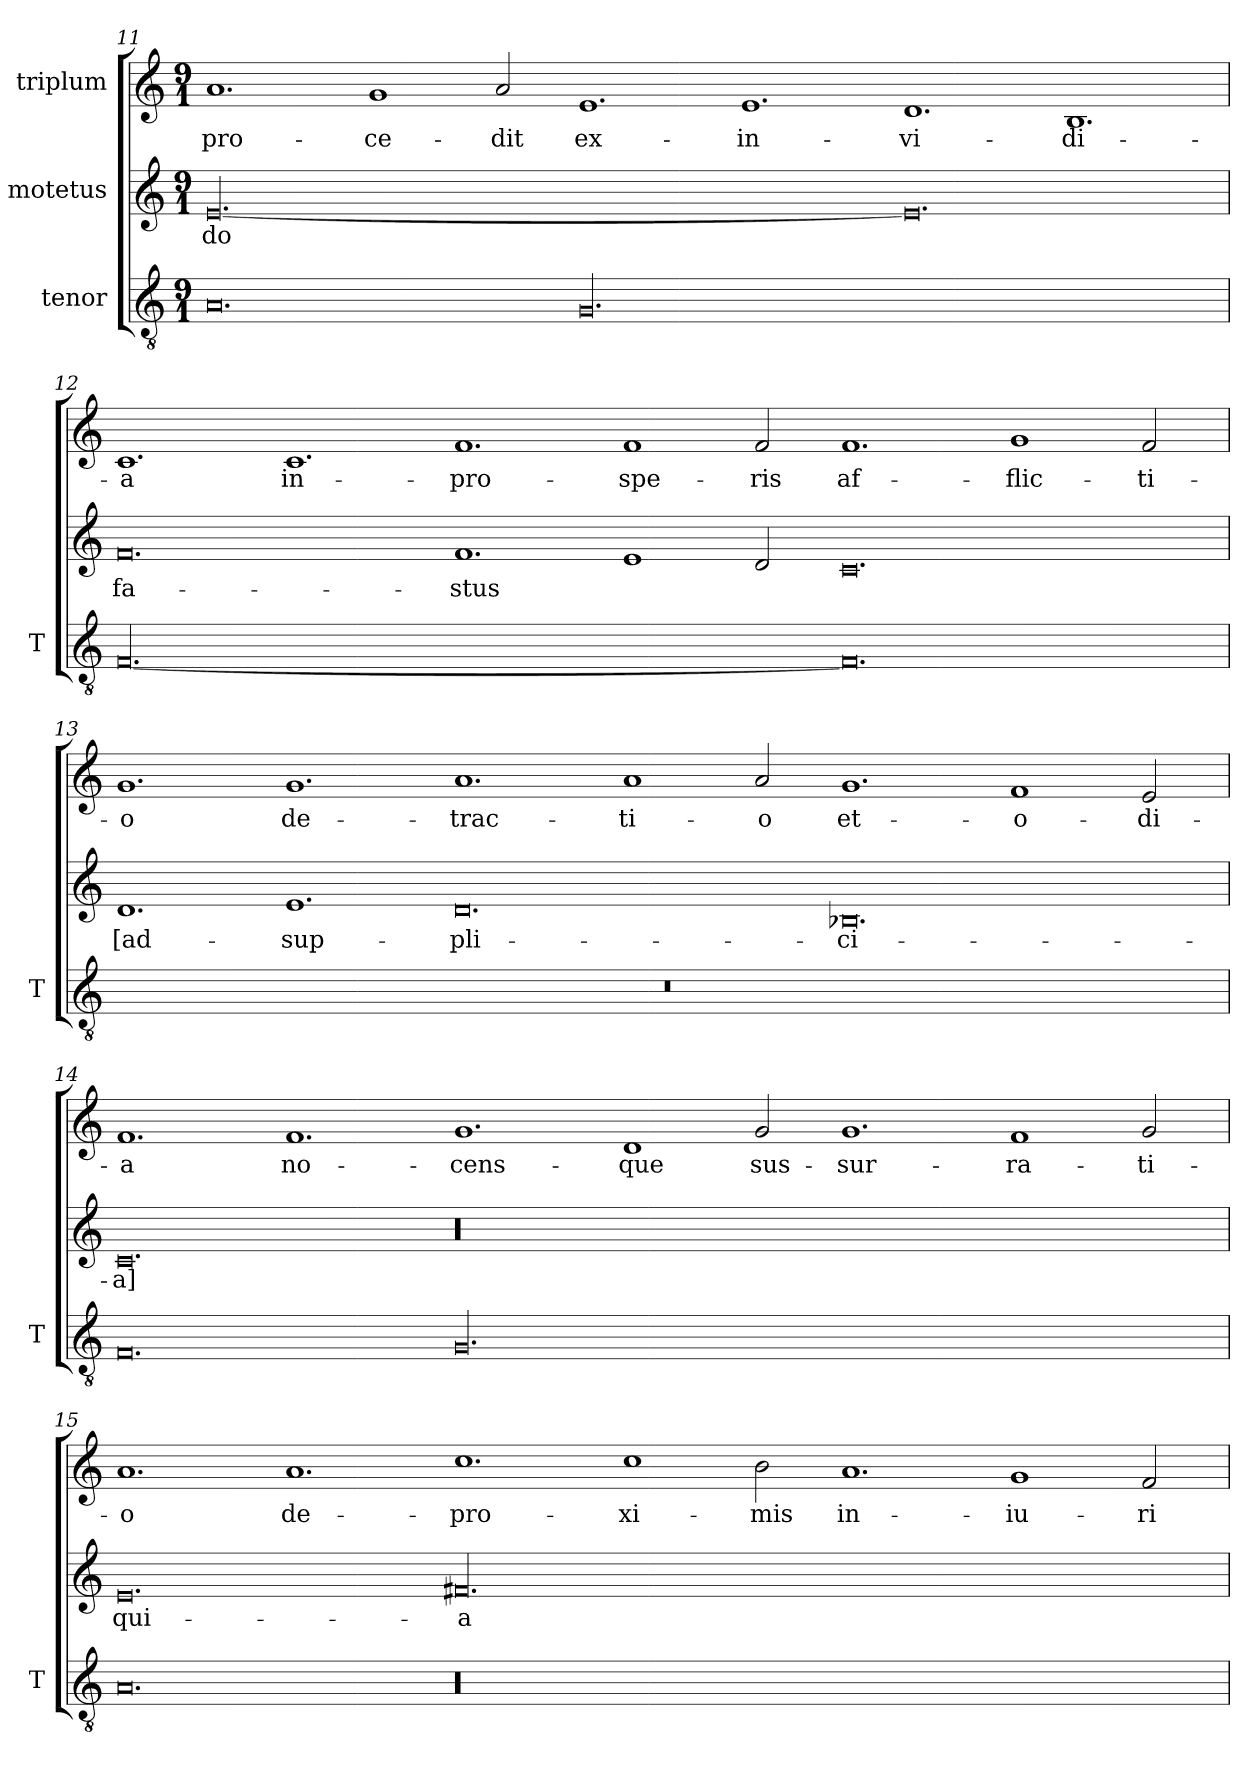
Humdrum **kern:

**kern	**kern	**text	**kern	**text
*part3	*part2	*part2	*part1	*part1
*staff3	*staff2	*staff2	*staff1	*staff1
*I"tenor	*I"motetus	*	*I"triplum	*
*I'T	*	*	*	*
!!LO:PB:g=z
*clefGv2	*clefG2	*	*clefG2	*
*k[]	*k[]	*	*k[]	*
*C:	*C:	*	*C:	*
*M9/1	*M9/1	*	*M9/1	*
=11	=11	=11	=11	=11
0.A/	[00.e/	-do	1.a/	pro-
.	.	.	1g/	-ce-
.	.	.	2a/	-dit
00.G/	.	.	1.e/	ex-
.	.	.	1.e/	in-
.	0.e/]	.	1.d/	-vi-
.	.	.	1.B/	-di-
=12	=12	=12	=12	=12
[00.F/	0.f/	fa-	1.c/	-a
.	.	.	1.c/	in-
.	1.f/	-stus	1.f/	pro-
.	1e/	.	1f/	-spe-
.	2d/	.	2f/	-ris
0.F/]	0.c/	.	1.f/	af-
.	.	.	1g/	-flic-
.	.	.	2f/	-ti-
!!LO:LB:g=z
=13	=13	=13	=13	=13
1%9r	1.d/	[ad-	1.g/	-o
.	1.e/	sup-	1.g/	de-
.	0.d/	-pli-	1.a/	-trac-
.	.	.	1a/	-ti-
.	.	.	2a/	-o
.	0.B-Xi/	-ci-	1.g/	et-
.	.	.	1f/	o-
.	.	.	2e/	-di-
=14	=14	=14	=14	=14
0.F/	0.c/	-a]	1.f/	-a
.	.	.	1.f/	no-
00.G/	00.r	.	1.g/	-cens-
.	.	.	1d/	-que
.	.	.	2g/	sus-
.	.	.	1.g/	-sur-
.	.	.	1f/	-ra-
.	.	.	2g/	-ti-
!!LO:LB:g=z
=15	=15	=15	=15	=15
0.A/	0.e/	qui-	1.a/	-o
.	.	.	1.a/	de-
00.r	00.f#X/	a-	1.cc\	pro-
.	.	.	1cc\	-xi-
.	.	.	2b\	-mis
.	.	.	1.a/	in-
.	.	.	1g/	-iu-
.	.	.	2f/	-ri-
=	=	=	=	=
*-	*-	*-	*-	*-
